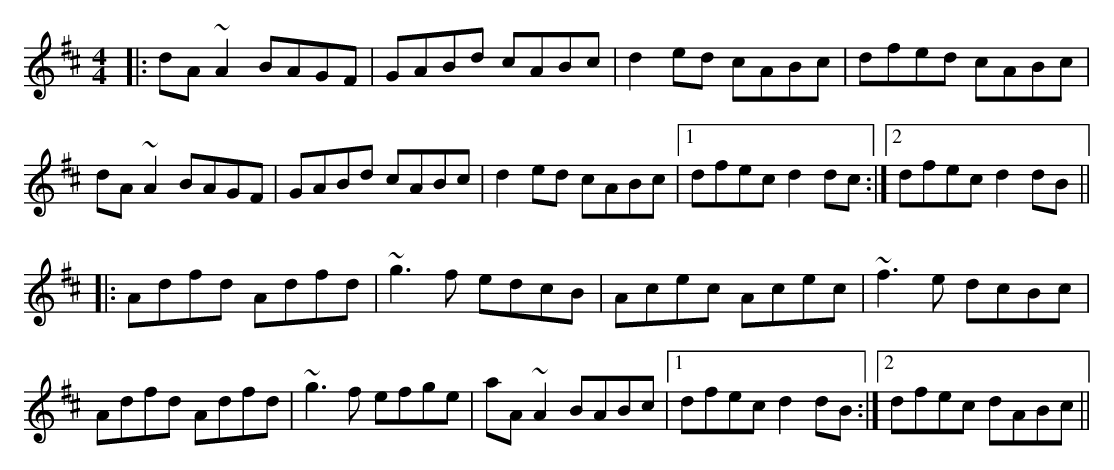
X:1
M:4/4
K:D
|:dA~A2 BAGF|GABd cABc|d2ed cABc|dfed cABc|
dA~A2 BAGF|GABd cABc|d2ed cABc|1 dfec d2dc:|2 dfec d2dB||
|:Adfd Adfd|~g3f edcB|Acec Acec|~f3e dcBc|
Adfd Adfd|~g3f efge|aA~A2 BABc|1 dfec d2dB:|2 dfec dABc||
